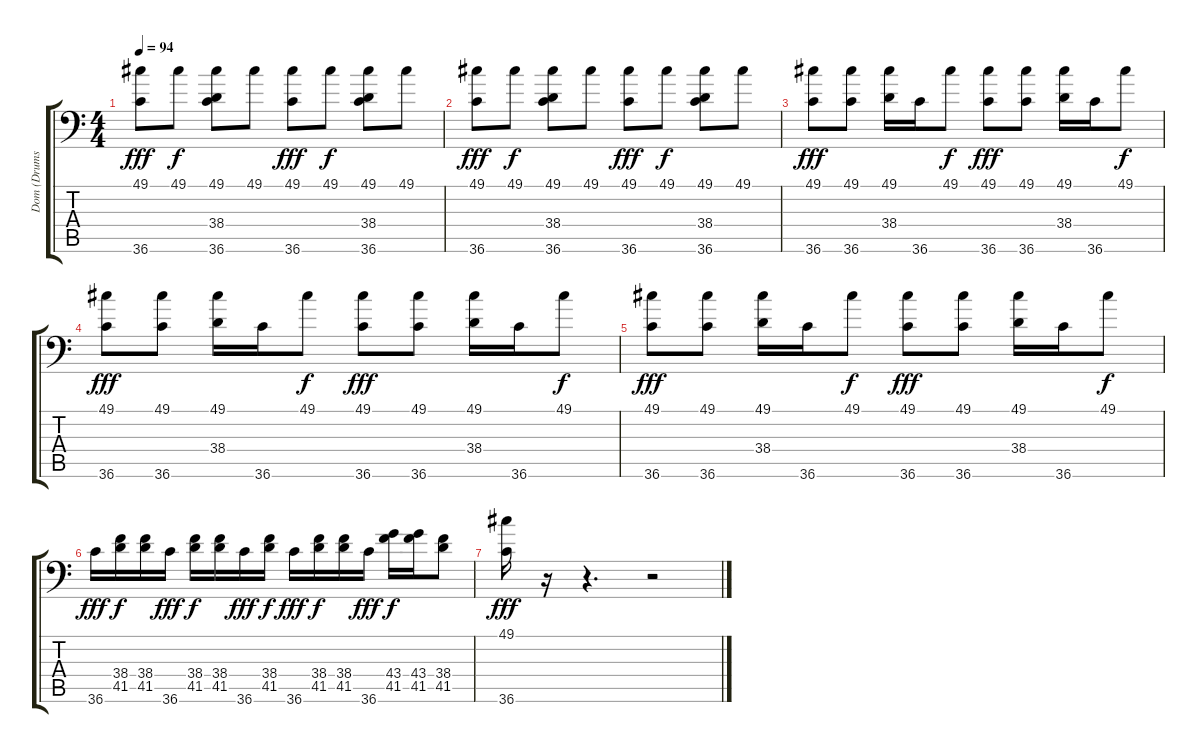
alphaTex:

\track ("Dom (Drums)" "Dom (Drums") {instrument acousticgrandpiano}
\staff {score tabs}
\tuning (C-1 C-1 C-1 C-1 C-1 C-1) {hide}
\ts (4 4)
\tempo 94
\clef f4
\ks c
(49.1 36.6).8{dy fff} 49.1.8{dy f} (49.1 38.4 36.6).8 49.1.8 (49.1 36.6).8{dy fff} 49.1.8{dy f} (49.1 38.4 36.6).8 49.1.8 |
(49.1 36.6).8{dy fff} 49.1.8{dy f} (49.1 38.4 36.6).8 49.1.8 (49.1 36.6).8{dy fff} 49.1.8{dy f} (49.1 38.4 36.6).8 49.1.8 |
(49.1 36.6).8{dy fff} (49.1 36.6).8 (49.1 38.4).16 36.6.16 49.1.8{dy f} (49.1 36.6).8{dy fff} (49.1 36.6).8 (49.1 38.4).16 36.6.16 49.1.8{dy f} |
(49.1 36.6).8{dy fff} (49.1 36.6).8 (49.1 38.4).16 36.6.16 49.1.8{dy f} (49.1 36.6).8{dy fff} (49.1 36.6).8 (49.1 38.4).16 36.6.16 49.1.8{dy f} |
(49.1 36.6).8{dy fff} (49.1 36.6).8 (49.1 38.4).16 36.6.16 49.1.8{dy f} (49.1 36.6).8{dy fff} (49.1 36.6).8 (49.1 38.4).16 36.6.16 49.1.8{dy f} |
36.6.16{dy fff} (38.4 41.5).16{dy f} (38.4 41.5).16 36.6.16{dy fff} (38.4 41.5).16{dy f} (38.4 41.5).16 36.6.16{dy fff} (38.4 41.5).16{dy f} 36.6.16{dy fff} (38.4 41.5).16{dy f} (38.4 41.5).16 36.6.16{dy fff} (43.4 41.5).16{dy f} (43.4 41.5).16 (38.4 41.5).8 |
(49.1 36.6).16{dy fff} r.16 r.4{d} r.2
